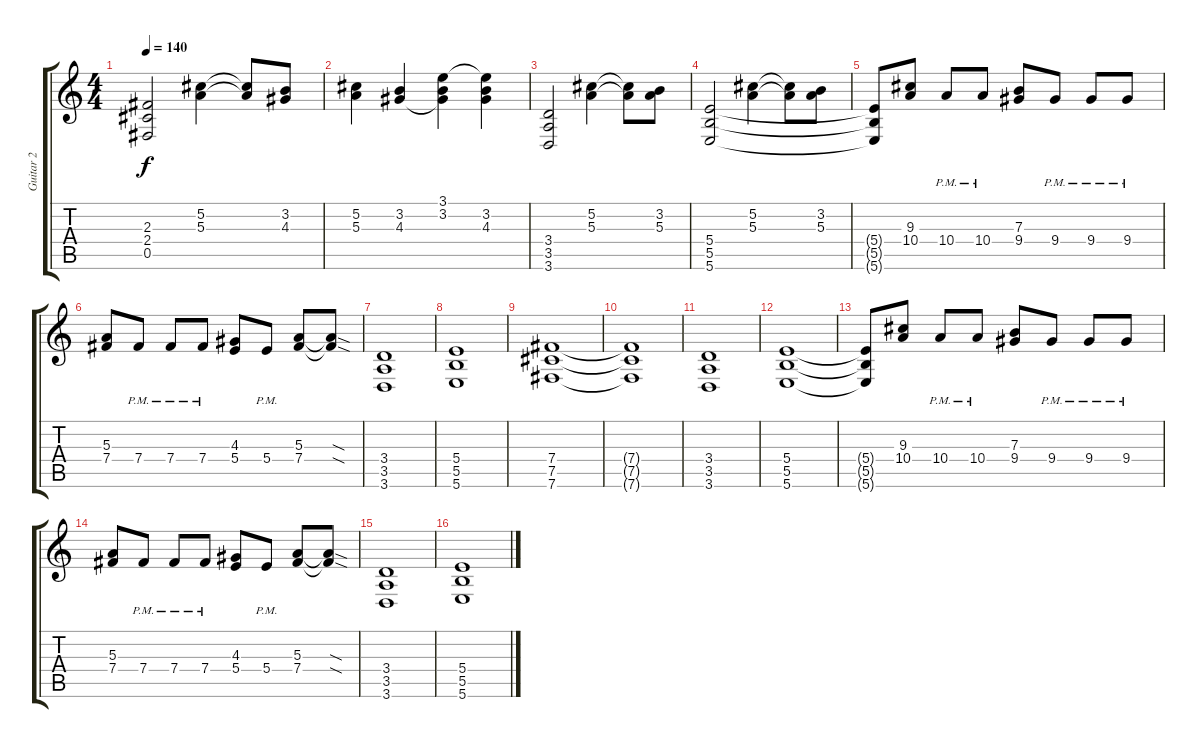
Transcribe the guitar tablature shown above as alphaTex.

\track ("Guitar 2" "Guitar 2") {instrument distortionguitar}
\staff {score tabs}
\tuning (Db4 Ab3 E3 B2 Gb2 B1) {hide}
\ts (4 4)
\tempo 140
\clef g2
\ks c
(2.3 2.4 0.5).2{dy f} (5.2 5.3).4 (5.2{t} 5.3{t}).8 (3.2 4.3).8 |
(5.2 5.3).4 (3.2 4.3).4 (3.1 3.2 4.3{t}).4 (3.1{t} 3.2 4.3).4 |
(3.4 3.5 3.6).2 (5.2 5.3).4 (5.2{t} 5.3{t}).8 (3.2 5.3).8 |
(5.4 5.5 5.6).2 (5.2 5.3).4 (5.2{t} 5.3{t}).8 (3.2 5.3).8 |
(5.4{t} 5.5{t} 5.6{t}).8 (9.3 10.4).8{volume 13 balance 0} 10.4{pm}.8 10.4{pm}.8 (7.3 9.4).8 9.4{pm}.8 9.4{pm}.8 9.4{pm}.8 |
(5.3 7.4).8 7.4{pm}.8 7.4{pm}.8 7.4{pm}.8 (4.3 5.4).8 5.4{pm}.8 (5.3 7.4).8 (5.3{sod t} 7.4{sod t}).8 |
(3.4 3.5 3.6).1{balance 0} |
(5.4 5.5 5.6).1 |
(7.4 7.5 7.6).1 |
(7.4{t} 7.5{t} 7.6{t}).1 |
(3.4 3.5 3.6).1 |
(5.4 5.5 5.6).1 |
(5.4{t} 5.5{t} 5.6{t}).8 (9.3 10.4).8 10.4{pm}.8 10.4{pm}.8 (7.3 9.4).8 9.4{pm}.8 9.4{pm}.8 9.4{pm}.8 |
(5.3 7.4).8 7.4{pm}.8 7.4{pm}.8 7.4{pm}.8 (4.3 5.4).8 5.4{pm}.8 (5.3 7.4).8 (5.3{sod t} 7.4{sod t}).8 |
(3.4 3.5 3.6).1 |
(5.4 5.5 5.6).1
